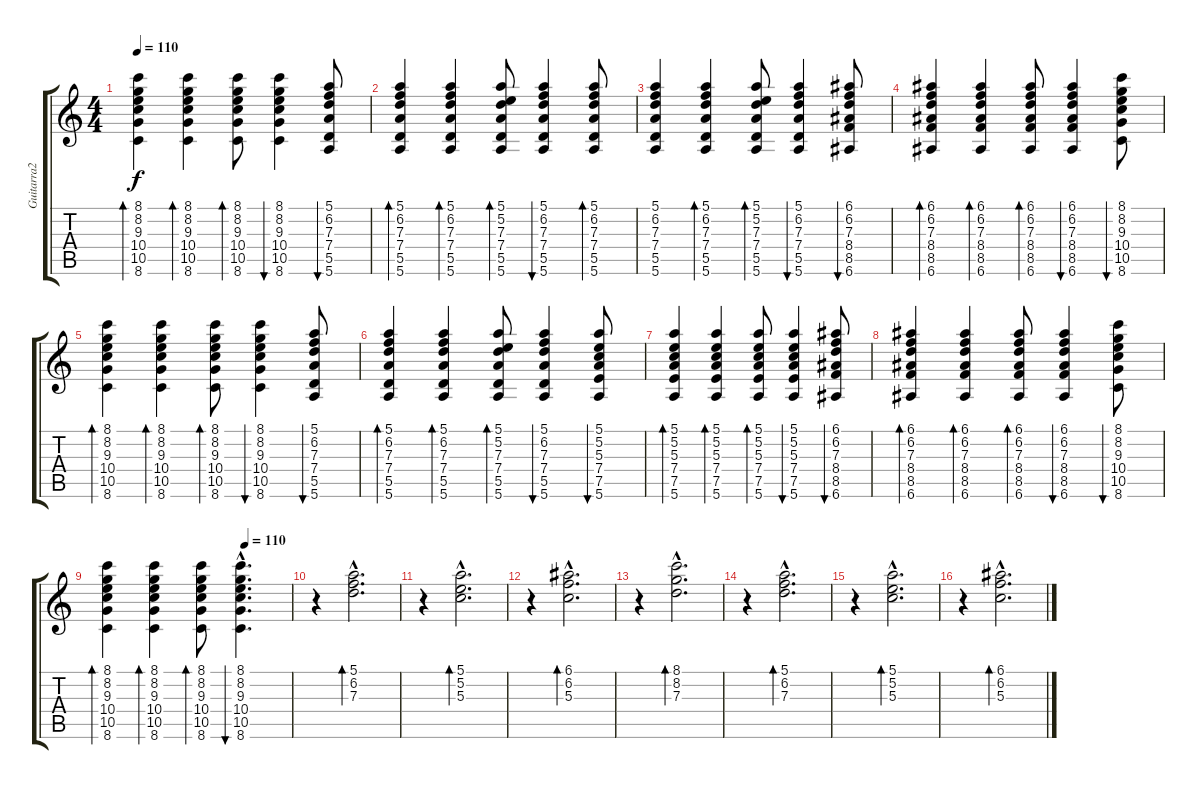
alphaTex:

\track ("Guitarra2" "Guitarra2") {instrument acousticguitarsteel}
\staff {score tabs}
\tuning (E4 B3 G3 D3 A2 E2) {hide}
\ts (4 4)
\tempo 110
\clef g2
\ks c
(8.1 8.2 9.3 10.4 10.5 8.6).4{bd 60 dy f} (8.1 8.2 9.3 10.4 10.5 8.6).4{bd 60} (8.1 8.2 9.3 10.4 10.5 8.6).8{bd 60} (8.1 8.2 9.3 10.4 10.5 8.6).4{bu 60} (5.1 6.2 7.3 7.4 5.5 5.6).8{bu 120} |
(5.1 6.2 7.3 7.4 5.5 5.6).4{bd 60} (5.1 6.2 7.3 7.4 5.5 5.6).4{bd 60} (5.1 5.2 7.3 7.4 5.5 5.6).8{bd 60} (5.1 6.2 7.3 7.4 5.5 5.6).4{bu 60} (5.1 6.2 7.3 7.4 5.5 5.6).8{bd 240} |
(5.1 6.2 7.3 7.4 5.5 5.6).4 (5.1 6.2 7.3 7.4 5.5 5.6).4{bd 60} (5.1 5.2 7.3 7.4 5.5 5.6).8{bd 60} (5.1 6.2 7.3 7.4 5.5 5.6).4{bu 60} (6.1 6.2 7.3 8.4 8.5 6.6).8{bu 120} |
(6.1 6.2 7.3 8.4 8.5 6.6).4{bd 60} (6.1 6.2 7.3 8.4 8.5 6.6).4{bd 60} (6.1 6.2 7.3 8.4 8.5 6.6).8{bd 60} (6.1 6.2 7.3 8.4 8.5 6.6).4{bu 60} (8.1 8.2 9.3 10.4 10.5 8.6).8{bu 120} |
(8.1 8.2 9.3 10.4 10.5 8.6).4{bd 60} (8.1 8.2 9.3 10.4 10.5 8.6).4{bd 60} (8.1 8.2 9.3 10.4 10.5 8.6).8{bd 60} (8.1 8.2 9.3 10.4 10.5 8.6).4{bu 60} (5.1 6.2 7.3 7.4 5.5 5.6).8{bu 120} |
(5.1 6.2 7.3 7.4 5.5 5.6).4{bd 60} (5.1 6.2 7.3 7.4 5.5 5.6).4{bd 60} (5.1 5.2 7.3 7.4 5.5 5.6).8{bd 60} (5.1 6.2 7.3 7.4 5.5 5.6).4{bu 60} (5.1 5.2 5.3 7.4 7.5 5.6).8{bu 120} |
(5.1 5.2 5.3 7.4 7.5 5.6).4{bd 60} (5.1 5.2 5.3 7.4 7.5 5.6).4{bd 60} (5.1 5.2 5.3 7.4 7.5 5.6).8{bd 60} (5.1 5.2 5.3 7.4 7.5 5.6).4{bu 60} (6.1 6.2 7.3 8.4 8.5 6.6).8{bu 120} |
(6.1 6.2 7.3 8.4 8.5 6.6).4{bd 60} (6.1 6.2 7.3 8.4 8.5 6.6).4{bd 60} (6.1 6.2 7.3 8.4 8.5 6.6).8{bd 60} (6.1 6.2 7.3 8.4 8.5 6.6).4{bu 60} (8.1 8.2 9.3 10.4 10.5 8.6).8{bu 120} |
\tempo (110 0.75)
(8.1 8.2 9.3 10.4 10.5 8.6).4{bd 60} (8.1 8.2 9.3 10.4 10.5 8.6).4{bd 60} (8.1 8.2 9.3 10.4 10.5 8.6).8{bd 60} (8.1{hac} 8.2{hac} 9.3{hac} 10.4{hac} 10.5{hac} 8.6{hac}).4{d bu 60} |
r.4 (5.1{hac} 6.2{hac} 7.3{hac}).2{d bd 240} |
r.4 (5.1{hac} 5.2{hac} 5.3{hac}).2{d bd 240} |
r.4 (6.1{hac} 6.2{hac} 5.3{hac}).2{d bd 240} |
r.4 (8.1{hac} 8.2{hac} 7.3{hac}).2{d bd 240} |
r.4 (5.1{hac} 6.2{hac} 7.3{hac}).2{d bd 240} |
r.4 (5.1{hac} 5.2{hac} 5.3{hac}).2{d bd 240} |
r.4 (6.1{hac} 6.2{hac} 5.3{hac}).2{d bd 240}
